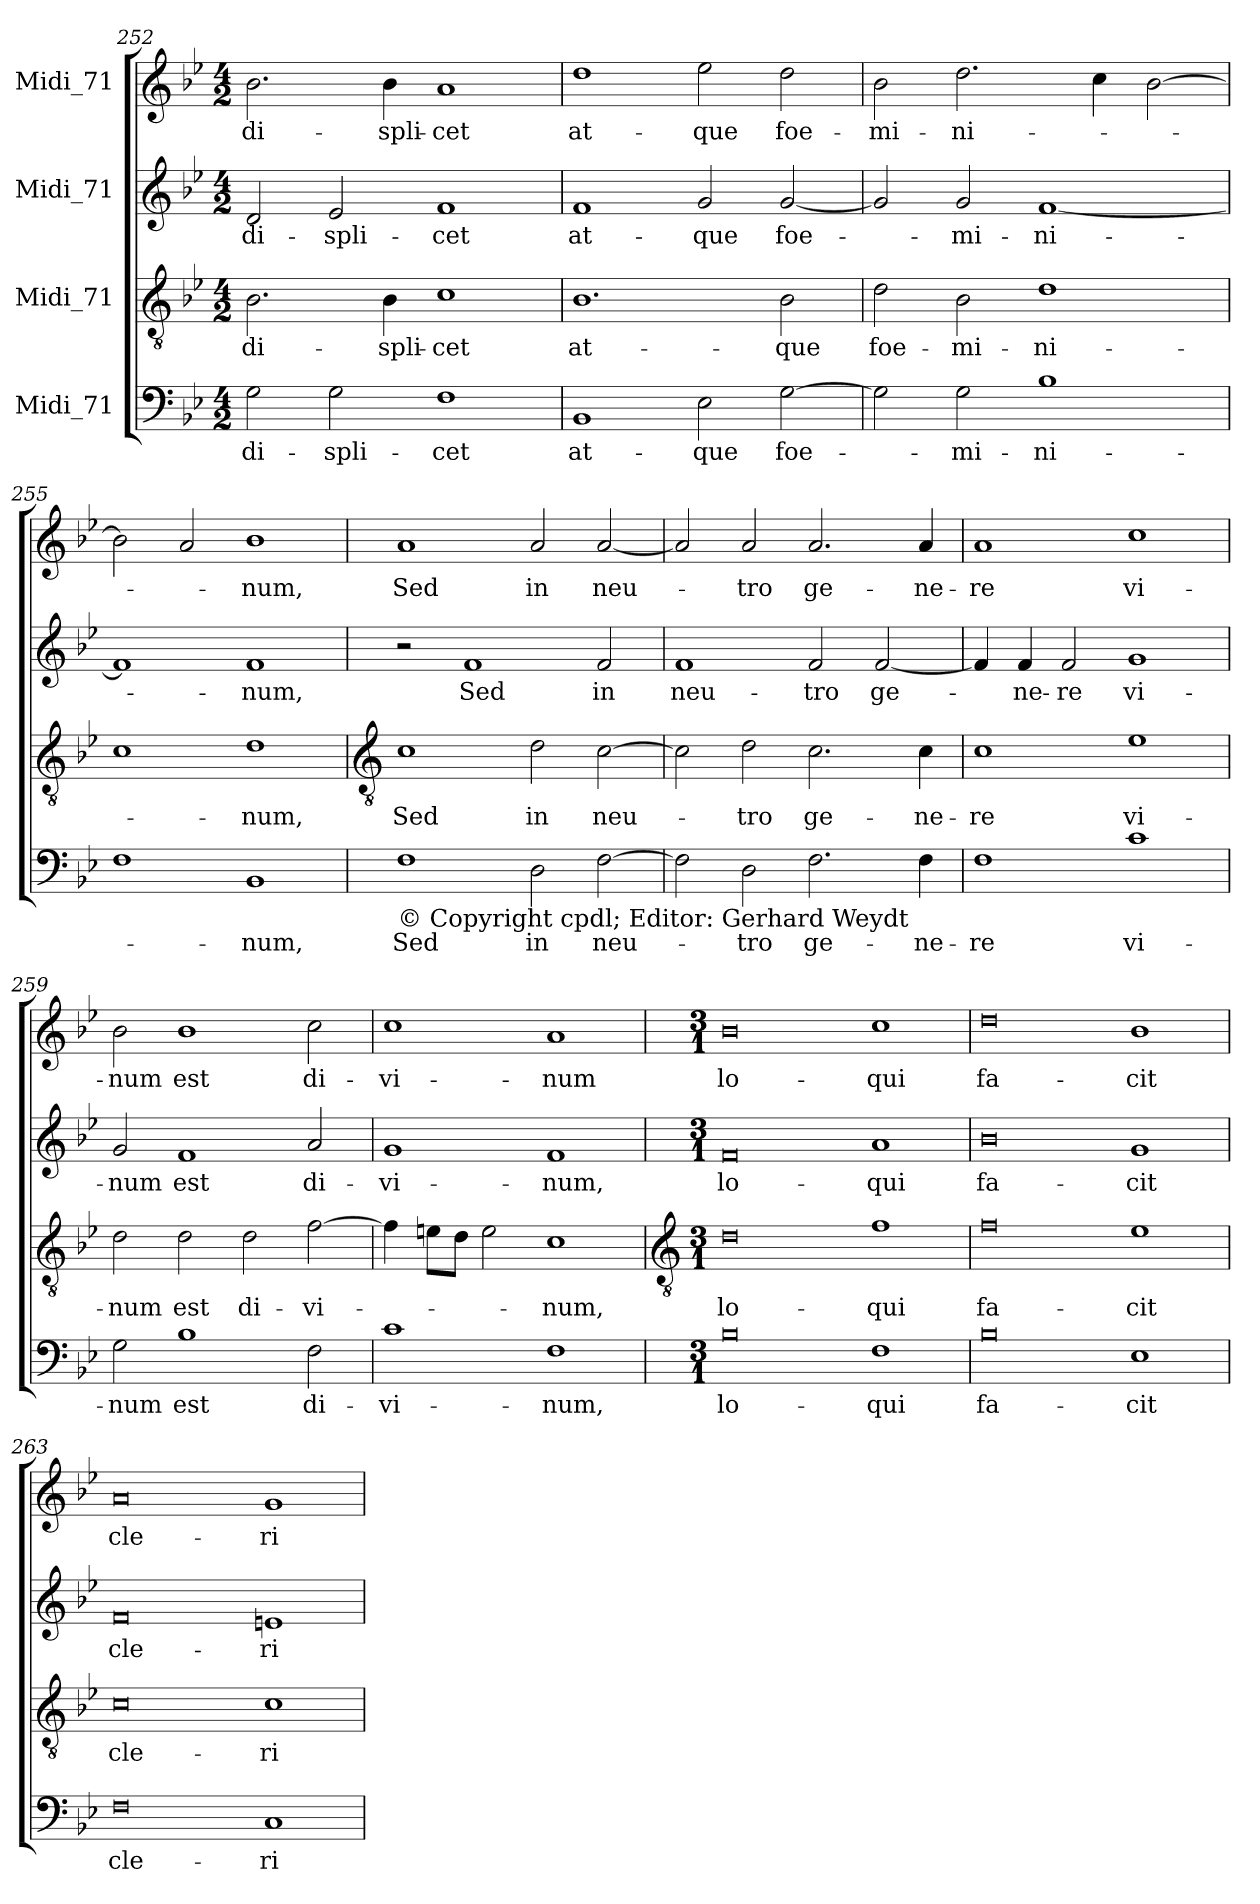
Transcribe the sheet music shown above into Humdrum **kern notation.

**kern	**text	**kern	**text	**kern	**text	**kern	**text
*part4	*part4	*part3	*part3	*part2	*part2	*part1	*part1
*staff4	*staff4	*staff3	*staff3	*staff2	*staff2	*staff1	*staff1
*I"Midi_71	*	*I"Midi_71	*	*I"Midi_71	*	*I"Midi_71	*
!!LO:LB:g=z
*clefF4	*	*clefGv2	*	*clefG2	*	*clefG2	*
*k[b-e-]	*	*k[b-e-]	*	*k[b-e-]	*	*k[b-e-]	*
*B-:	*	*B-:	*	*B-:	*	*B-:	*
*M4/2	*	*M4/2	*	*M4/2	*	*M4/2	*
=252	=252	=252	=252	=252	=252	=252	=252
!	!LO:LY:b	!	!LO:LY:b	!	!LO:LY:b	!	!LO:LY:b
2G	di-	2.B-	di-	2d	di-	2.b-	di-
!	!LO:LY:b	!	!	!	!LO:LY:b	!	!
2G	-spli-	.	.	2e-	-spli-	.	.
!	!	!	!LO:LY:b	!	!	!	!LO:LY:b
.	.	4B-	-spli-	.	.	4b-	-spli-
!	!LO:LY:b	!	!LO:LY:b	!	!LO:LY:b	!	!LO:LY:b
1F	-cet	1c	-cet	1f	-cet	1a	-cet
=253	=253	=253	=253	=253	=253	=253	=253
!	!LO:LY:b	!	!LO:LY:b	!	!LO:LY:b	!	!LO:LY:b
1BB-	at-	1.B-	at-	1f	at-	1dd	at-
!	!LO:LY:b	!	!	!	!LO:LY:b	!	!LO:LY:b
2E-	-que	.	.	2g	-que	2ee-	-que
!	!LO:LY:b	!	!LO:LY:b	!	!LO:LY:b	!	!LO:LY:b
[2G	foe-	2B-	-que	[2g	foe-	2dd	foe-
=254	=254	=254	=254	=254	=254	=254	=254
!	!	!	!LO:LY:b	!	!	!	!LO:LY:b
2G]	.	2d	foe-	2g]	.	2b-	-mi-
!	!LO:LY:b	!	!LO:LY:b	!	!LO:LY:b	!	!LO:LY:b
2G	-mi-	2B-	-mi-	2g	-mi-	2.dd	-ni-
!	!LO:LY:b	!	!LO:LY:b	!	!LO:LY:b	!	!
1B-	-ni-	1d	-ni-	[1f	-ni-	.	.
.	.	.	.	.	.	4cc	.
.	.	.	.	.	.	[2b-	.
=255	=255	=255	=255	=255	=255	=255	=255
1F	.	1c	.	1f]	.	2b-]	.
.	.	.	.	.	.	2a	.
!	!LO:LY:b	!	!LO:LY:b	!	!LO:LY:b	!	!LO:LY:b
1BB-	-num,	1d	-num,	1f	-num,	1b-	-num,
!!LO:LB:g=z
=256	=256	=256	=256	=256	=256	=256	=256
*	*	*clefGv2	*	*	*	*	*
!LO:TX:b:t=© Copyright cpdl; Editor&colon; Gerhard Weydt	!	!	!	!	!	!	!
!	!LO:LY:b	!	!LO:LY:b	!	!	!	!LO:LY:b
1F	Sed	1c	Sed	2r	.	1a	Sed
!	!	!	!	!	!LO:LY:b	!	!
.	.	.	.	1f	Sed	.	.
!	!LO:LY:b	!	!LO:LY:b	!	!	!	!LO:LY:b
2D	in	2d	in	.	.	2a	in
!	!LO:LY:b	!	!LO:LY:b	!	!LO:LY:b	!	!LO:LY:b
[2F	neu-	[2c	neu-	2f	in	[2a	neu-
=257	=257	=257	=257	=257	=257	=257	=257
!	!	!	!	!	!LO:LY:b	!	!
2F]	.	2c]	.	1f	neu-	2a]	.
!	!LO:LY:b	!	!LO:LY:b	!	!	!	!LO:LY:b
2D	-tro	2d	-tro	.	.	2a	-tro
!	!LO:LY:b	!	!LO:LY:b	!	!LO:LY:b	!	!LO:LY:b
2.F	ge-	2.c	ge-	2f	-tro	2.a	ge-
!	!	!	!	!	!LO:LY:b	!	!
.	.	.	.	[2f	ge-	.	.
!	!LO:LY:b	!	!LO:LY:b	!	!	!	!LO:LY:b
4F	-ne-	4c	-ne-	.	.	4a	-ne-
=258	=258	=258	=258	=258	=258	=258	=258
!	!LO:LY:b	!	!LO:LY:b	!	!	!	!LO:LY:b
1F	-re	1c	-re	4f]	.	1a	-re
!	!	!	!	!	!LO:LY:b	!	!
.	.	.	.	4f	-ne-	.	.
!	!	!	!	!	!LO:LY:b	!	!
.	.	.	.	2f	-re	.	.
!	!LO:LY:b	!	!LO:LY:b	!	!LO:LY:b	!	!LO:LY:b
1c	vi-	1e-	vi-	1g	vi-	1cc	vi-
=259	=259	=259	=259	=259	=259	=259	=259
!	!LO:LY:b	!	!LO:LY:b	!	!LO:LY:b	!	!LO:LY:b
2G	-num	2d	-num	2g	-num	2b-	-num
!	!LO:LY:b	!	!LO:LY:b	!	!LO:LY:b	!	!LO:LY:b
1B-	est	2d	est	1f	est	1b-	est
!	!	!	!LO:LY:b	!	!	!	!
.	.	2d	di-	.	.	.	.
!	!LO:LY:b	!	!LO:LY:b	!	!LO:LY:b	!	!LO:LY:b
2F	di-	[2f	-vi-	2a	di-	2cc	di-
=260	=260	=260	=260	=260	=260	=260	=260
!	!LO:LY:b	!	!	!	!LO:LY:b	!	!LO:LY:b
1c	-vi-	4f]	.	1g	-vi-	1cc	-vi-
.	.	8eL	.	.	.	.	.
.	.	8dJ	.	.	.	.	.
.	.	2e	.	.	.	.	.
!	!LO:LY:b	!	!LO:LY:b	!	!LO:LY:b	!	!LO:LY:b
1F	-num,	1c	-num,	1f	-num,	1a	-num
!!LO:LB:g=z
=261	=261	=261	=261	=261	=261	=261	=261
*	*	*clefGv2	*	*	*	*	*
*M3/1	*	*M3/1	*	*M3/1	*	*M3/1	*
!	!LO:LY:b	!	!LO:LY:b	!	!LO:LY:b	!	!LO:LY:b
0B-	lo-	0d	lo-	0f	lo-	0b-	lo-
!	!LO:LY:b	!	!LO:LY:b	!	!LO:LY:b	!	!LO:LY:b
1F	-qui	1f	-qui	1a	-qui	1cc	-qui
=262	=262	=262	=262	=262	=262	=262	=262
!	!LO:LY:b	!	!LO:LY:b	!	!LO:LY:b	!	!LO:LY:b
0B-	fa-	0f	fa-	0b-	fa-	0dd	fa-
!	!LO:LY:b	!	!LO:LY:b	!	!LO:LY:b	!	!LO:LY:b
1E-	-cit	1e-	-cit	1g	-cit	1b-	-cit
=263	=263	=263	=263	=263	=263	=263	=263
!	!LO:LY:b	!	!LO:LY:b	!	!LO:LY:b	!	!LO:LY:b
0F	cle-	0c	cle-	0f	cle-	0a	cle-
!	!LO:LY:b	!	!LO:LY:b	!	!LO:LY:b	!	!LO:LY:b
1C	-ri-	1c	-ri-	1en	-ri-	1g	-ri-
=	=	=	=	=	=	=	=
*-	*-	*-	*-	*-	*-	*-	*-
